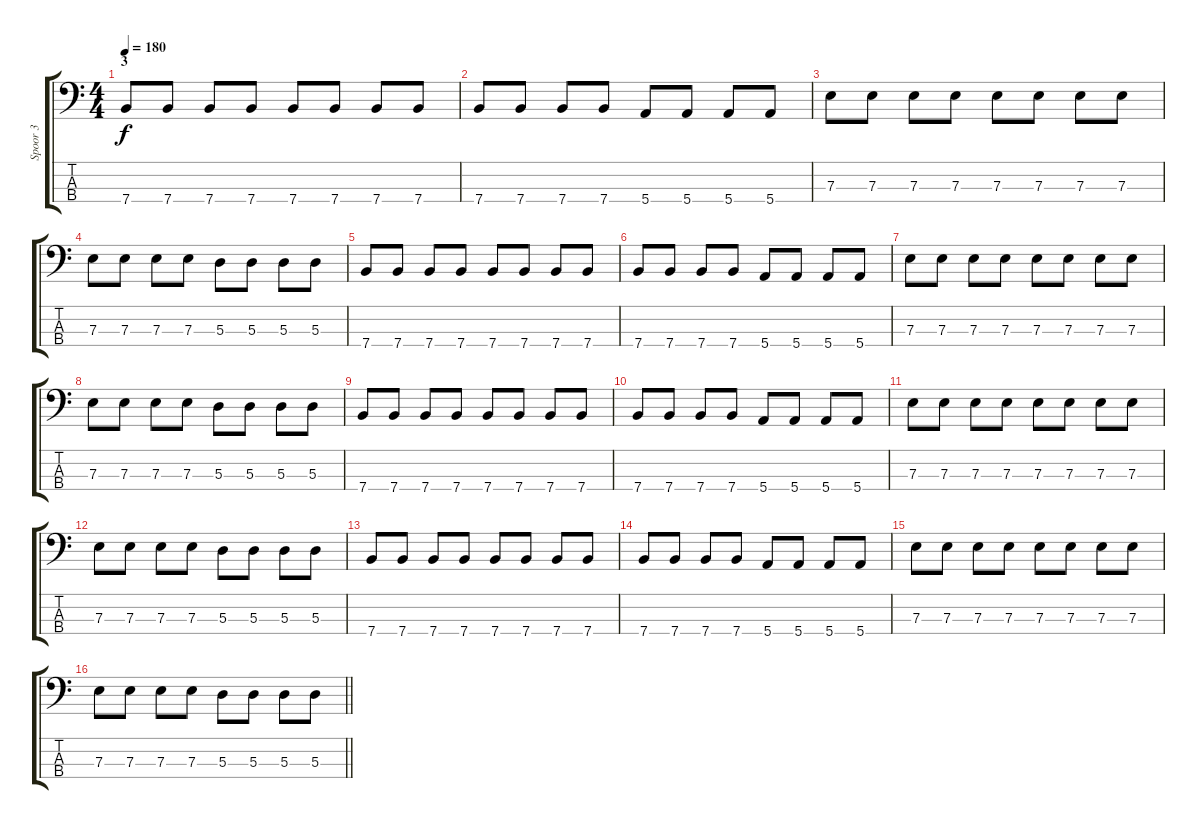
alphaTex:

\track ("Spoor 3" "Spoor 3") {instrument electricbassfinger}
\staff {score tabs}
\tuning (G2 D2 A1 E1) {hide}
\ts (4 4)
\section ("" "3")
\tempo 180
\clef f4
\ks c
7.4.8{dy f} 7.4.8 7.4.8 7.4.8 7.4.8 7.4.8 7.4.8 7.4.8 |
7.4.8 7.4.8 7.4.8 7.4.8 5.4.8 5.4.8 5.4.8 5.4.8 |
7.3.8 7.3.8 7.3.8 7.3.8 7.3.8 7.3.8 7.3.8 7.3.8 |
7.3.8 7.3.8 7.3.8 7.3.8 5.3.8 5.3.8 5.3.8 5.3.8 |
7.4.8 7.4.8 7.4.8 7.4.8 7.4.8 7.4.8 7.4.8 7.4.8 |
7.4.8 7.4.8 7.4.8 7.4.8 5.4.8 5.4.8 5.4.8 5.4.8 |
7.3.8 7.3.8 7.3.8 7.3.8 7.3.8 7.3.8 7.3.8 7.3.8 |
7.3.8 7.3.8 7.3.8 7.3.8 5.3.8 5.3.8 5.3.8 5.3.8 |
7.4.8 7.4.8 7.4.8 7.4.8 7.4.8 7.4.8 7.4.8 7.4.8 |
7.4.8 7.4.8 7.4.8 7.4.8 5.4.8 5.4.8 5.4.8 5.4.8 |
7.3.8 7.3.8 7.3.8 7.3.8 7.3.8 7.3.8 7.3.8 7.3.8 |
7.3.8 7.3.8 7.3.8 7.3.8 5.3.8 5.3.8 5.3.8 5.3.8 |
7.4.8 7.4.8 7.4.8 7.4.8 7.4.8 7.4.8 7.4.8 7.4.8 |
7.4.8 7.4.8 7.4.8 7.4.8 5.4.8 5.4.8 5.4.8 5.4.8 |
7.3.8 7.3.8 7.3.8 7.3.8 7.3.8 7.3.8 7.3.8 7.3.8 |
\barLineRight lightlight
7.3.8 7.3.8 7.3.8 7.3.8 5.3.8 5.3.8 5.3.8 5.3.8
